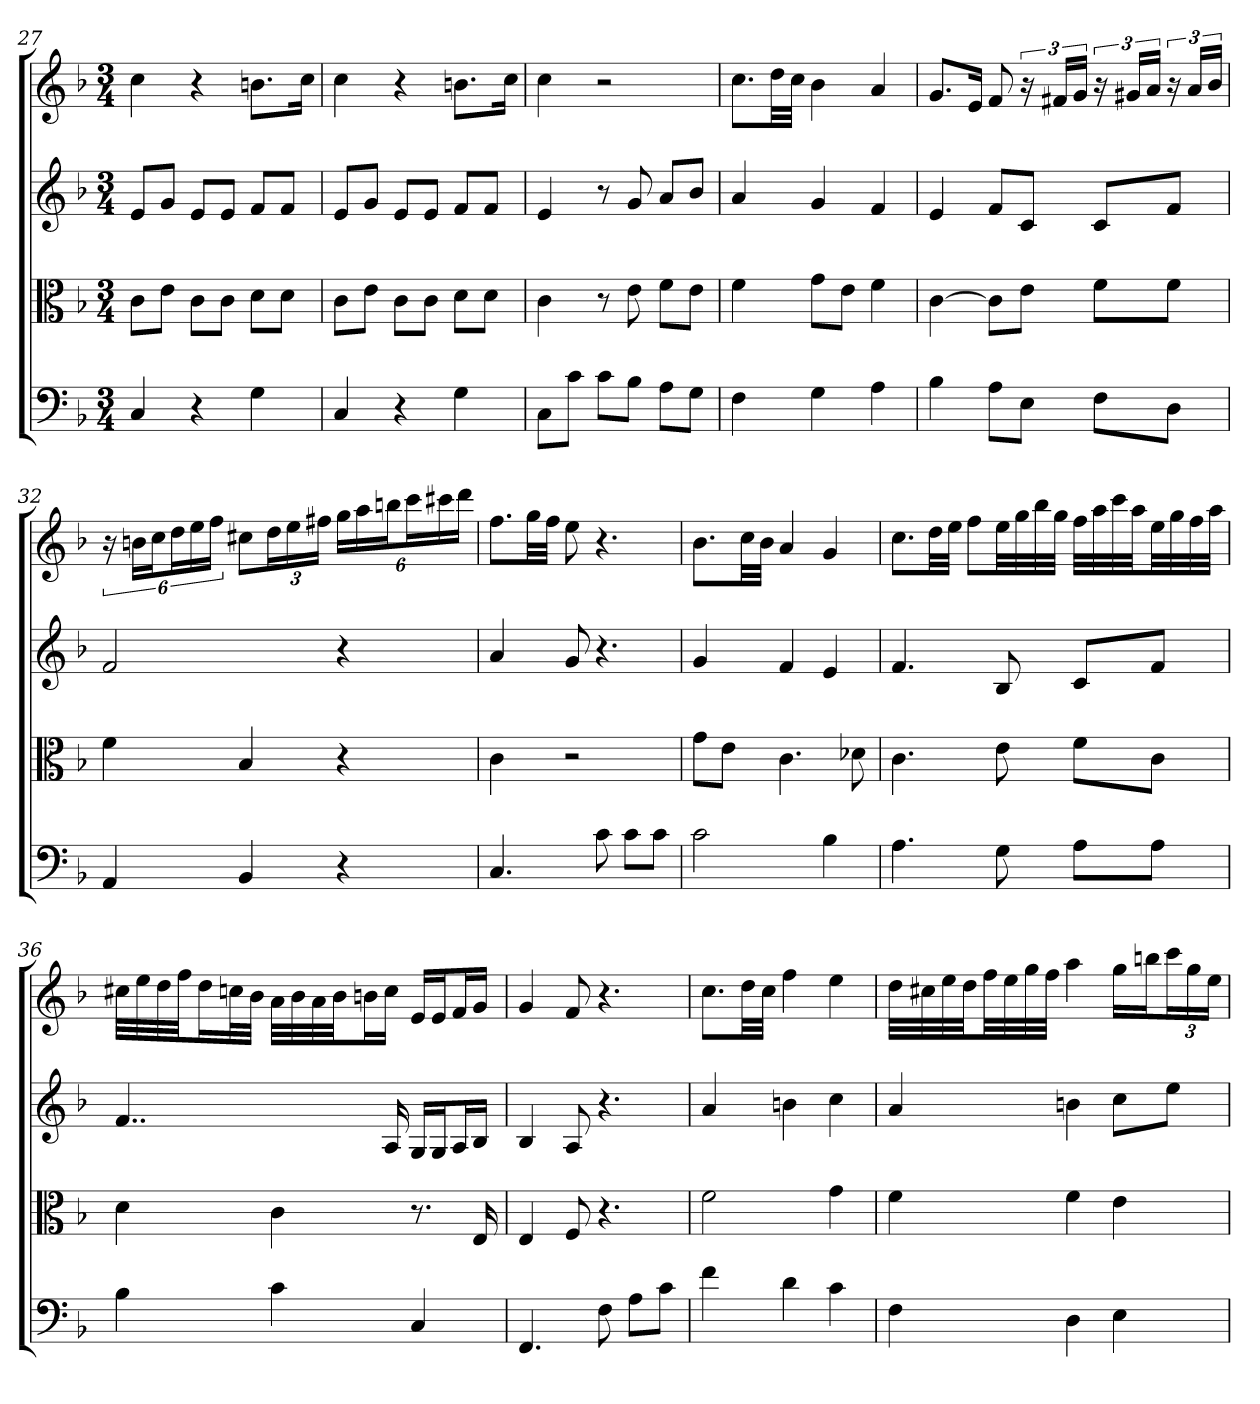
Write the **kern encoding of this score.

**kern	**kern	**kern	**kern
*part4	*part3	*part2	*part1
*staff4	*staff3	*staff2	*staff1
*clefF4	*clefC3	*	*
*k[b-]	*k[b-]	*k[b-]	*k[b-]
*F:	*F:	*F:	*F:
*M3/4	*M3/4	*M3/4	*M3/4
=27	=27	=27	=27
4C	8c\L	8eL	4cc
.	8e\J	8gJ	.
4r	8c\L	8eL	4r
.	8c\J	8eJ	.
4G	8d\L	8fL	8.bnL
.	8d\J	8fJ	.
.	.	.	16ccJk
=28	=28	=28	=28
4C	8c\L	8eL	4cc
.	8e\J	8gJ	.
4r	8c\L	8eL	4r
.	8c\J	8eJ	.
4G	8d\L	8fL	8.bnL
.	8d\J	8fJ	.
.	.	.	16ccJk
=29	=29	=29	=29
8C\L	4c	4e	4cc
8c\J	.	.	.
8c\L	8r	8r	2r
8B-\J	8e	8g	.
8A\L	8f\L	8aL	.
8G\J	8e\J	8b-J	.
=30	=30	=30	=30
4F	4f	4a	8.ccL
.	.	.	32ddLL
.	.	.	32ccJJJ
4G	8g\L	4g	4b-
.	8e\J	.	.
4A	4f	4f	4a
=31	=31	=31	=31
4B-	[4c	4e	8.gL
.	.	.	16eJk
8A\L	8c\L]	8fL	8f
8E\J	8e\J	8cJ	24r
.	.	.	24f#XLL
.	.	.	24gJJ
8F\L	8f\L	8cL	24r
.	.	.	24g#XLL
.	.	.	24aJJ
8D\J	8f\J	8fJ	24r
.	.	.	24aLL
.	.	.	24b-JJ
=32	=32	=32	=32
4AA	4f	2f	24r
.	.	.	24bnLL
.	.	.	24ccJ
.	.	.	24ddL
.	.	.	24ee
.	.	.	24ffJJ
4BB-	4B-	.	8cc#XL
.	.	.	24ddL
.	.	.	24ee
.	.	.	24ff#XJJ
4r	4r	4r	24ggLL
.	.	.	24aa
.	.	.	24bbnJ
.	.	.	24cccL
.	.	.	24ccc#X
.	.	.	24dddJJ
=33	=33	=33	=33
4.C	4c	4a	8.ffL
.	.	.	32ggLL
.	.	.	32ffJJJ
.	2r	8g	8ee
8c	.	4.r	4.r
8c\L	.	.	.
8c\J	.	.	.
=34	=34	=34	=34
2c	8g\L	4g	8.b-L
.	8e\J	.	.
.	.	.	32ccLL
.	.	.	32b-JJJ
.	4.c	4f	4a
4B-	.	4e	4g
.	8d-X	.	.
=35	=35	=35	=35
4.A	4.c	4.f	8.ccL
.	.	.	32ddLL
.	.	.	32eeJJJ
.	.	.	8ffL
8G	8e	8B-	32eeLL
.	.	.	32gg
.	.	.	32bb-
.	.	.	32ggJJJ
8A\L	8f\L	8cL	32ffLLL
.	.	.	32aa
.	.	.	32ccc
.	.	.	32aaJJ
8A\J	8c\J	8fJ	32eeLL
.	.	.	32gg
.	.	.	32ff
.	.	.	32aaJJJ
=36	=36	=36	=36
4B-	4d	4..f	32cc#XLLL
.	.	.	32ee
.	.	.	32dd
.	.	.	32ffJJ
.	.	.	16ddL
.	.	.	32ccnL
.	.	.	32b-JJJ
4c	4c	.	32aLLL
.	.	.	32b-
.	.	.	32a
.	.	.	32b-JJ
.	.	.	16bnL
.	.	16A	16ccJJ
4C	8.r	16GLL	16eLL
.	.	16GJ	16eJ
.	.	16AL	16fL
.	16E	16B-JJ	16gJJ
=37	=37	=37	=37
4.FF	4E	4B-	4g
.	8F	8A	8f
8F	4.r	4.r	4.r
8A\L	.	.	.
8c\J	.	.	.
=38	=38	=38	=38
4f	2f	4a	8.ccL
.	.	.	32ddLL
.	.	.	32ccJJJ
4d	.	4bn	4ff
4c	4g	4cc	4ee
=39	=39	=39	=39
4F	4f	4a	32ddLLL
.	.	.	32cc#X
.	.	.	32ee
.	.	.	32ddJJ
.	.	.	32ffLL
.	.	.	32ee
.	.	.	32gg
.	.	.	32ffJJJ
4D	4f	4bn	4aa
4E	4e	8ccL	16ggLL
.	.	.	16bbnJ
.	.	8eeJ	24cccL
.	.	.	24gg
.	.	.	24eeJJ
=	=	=	=
*-	*-	*-	*-
